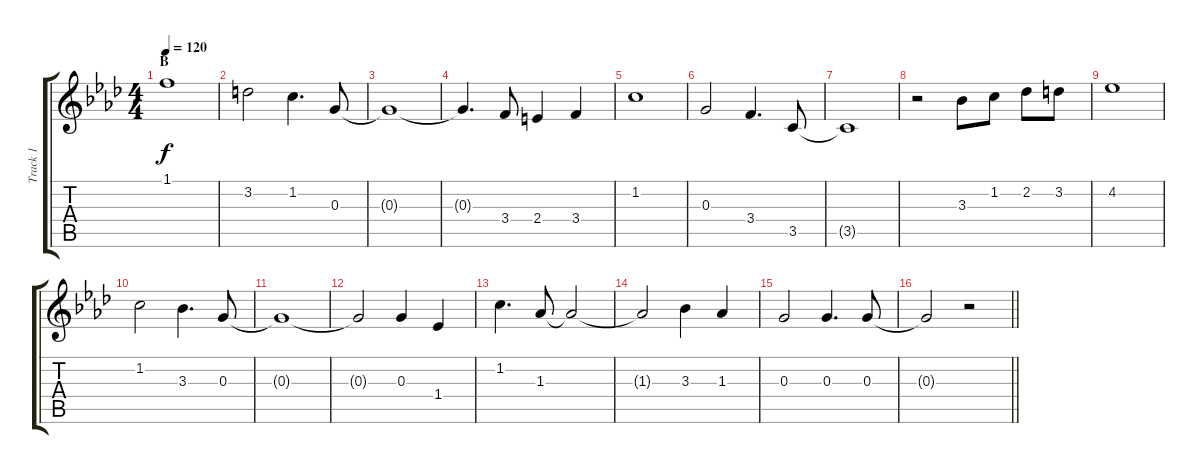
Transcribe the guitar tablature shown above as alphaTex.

\track ("Track 1" "Track 1") {instrument electricguitarjazz}
\staff {score tabs}
\tuning (E4 B3 G3 D3 A2 E2) {hide}
\ts (4 4)
\section ("" "B")
\tempo 120
\clef g2
\ks ab
1.1.1{dy f} |
3.2.2 1.2.4{d} 0.3.8 |
0.3{t}.1 |
0.3{t}.4{d} 3.4.8 2.4.4 3.4.4 |
1.2.1 |
0.3.2 3.4.4{d} 3.5.8 |
3.5{t}.1 |
r.2 3.3.8 1.2.8 2.2.8 3.2.8 |
4.2.1 |
1.2.2 3.3.4{d} 0.3.8 |
0.3{t}.1 |
0.3{t}.2 0.3.4 1.4.4 |
1.2.4{d} 1.3.8 1.3{t}.2 |
1.3{t}.2 3.3.4 1.3.4 |
0.3.2 0.3.4{d} 0.3.8 |
\barLineRight lightlight
0.3{t}.2 r.2
